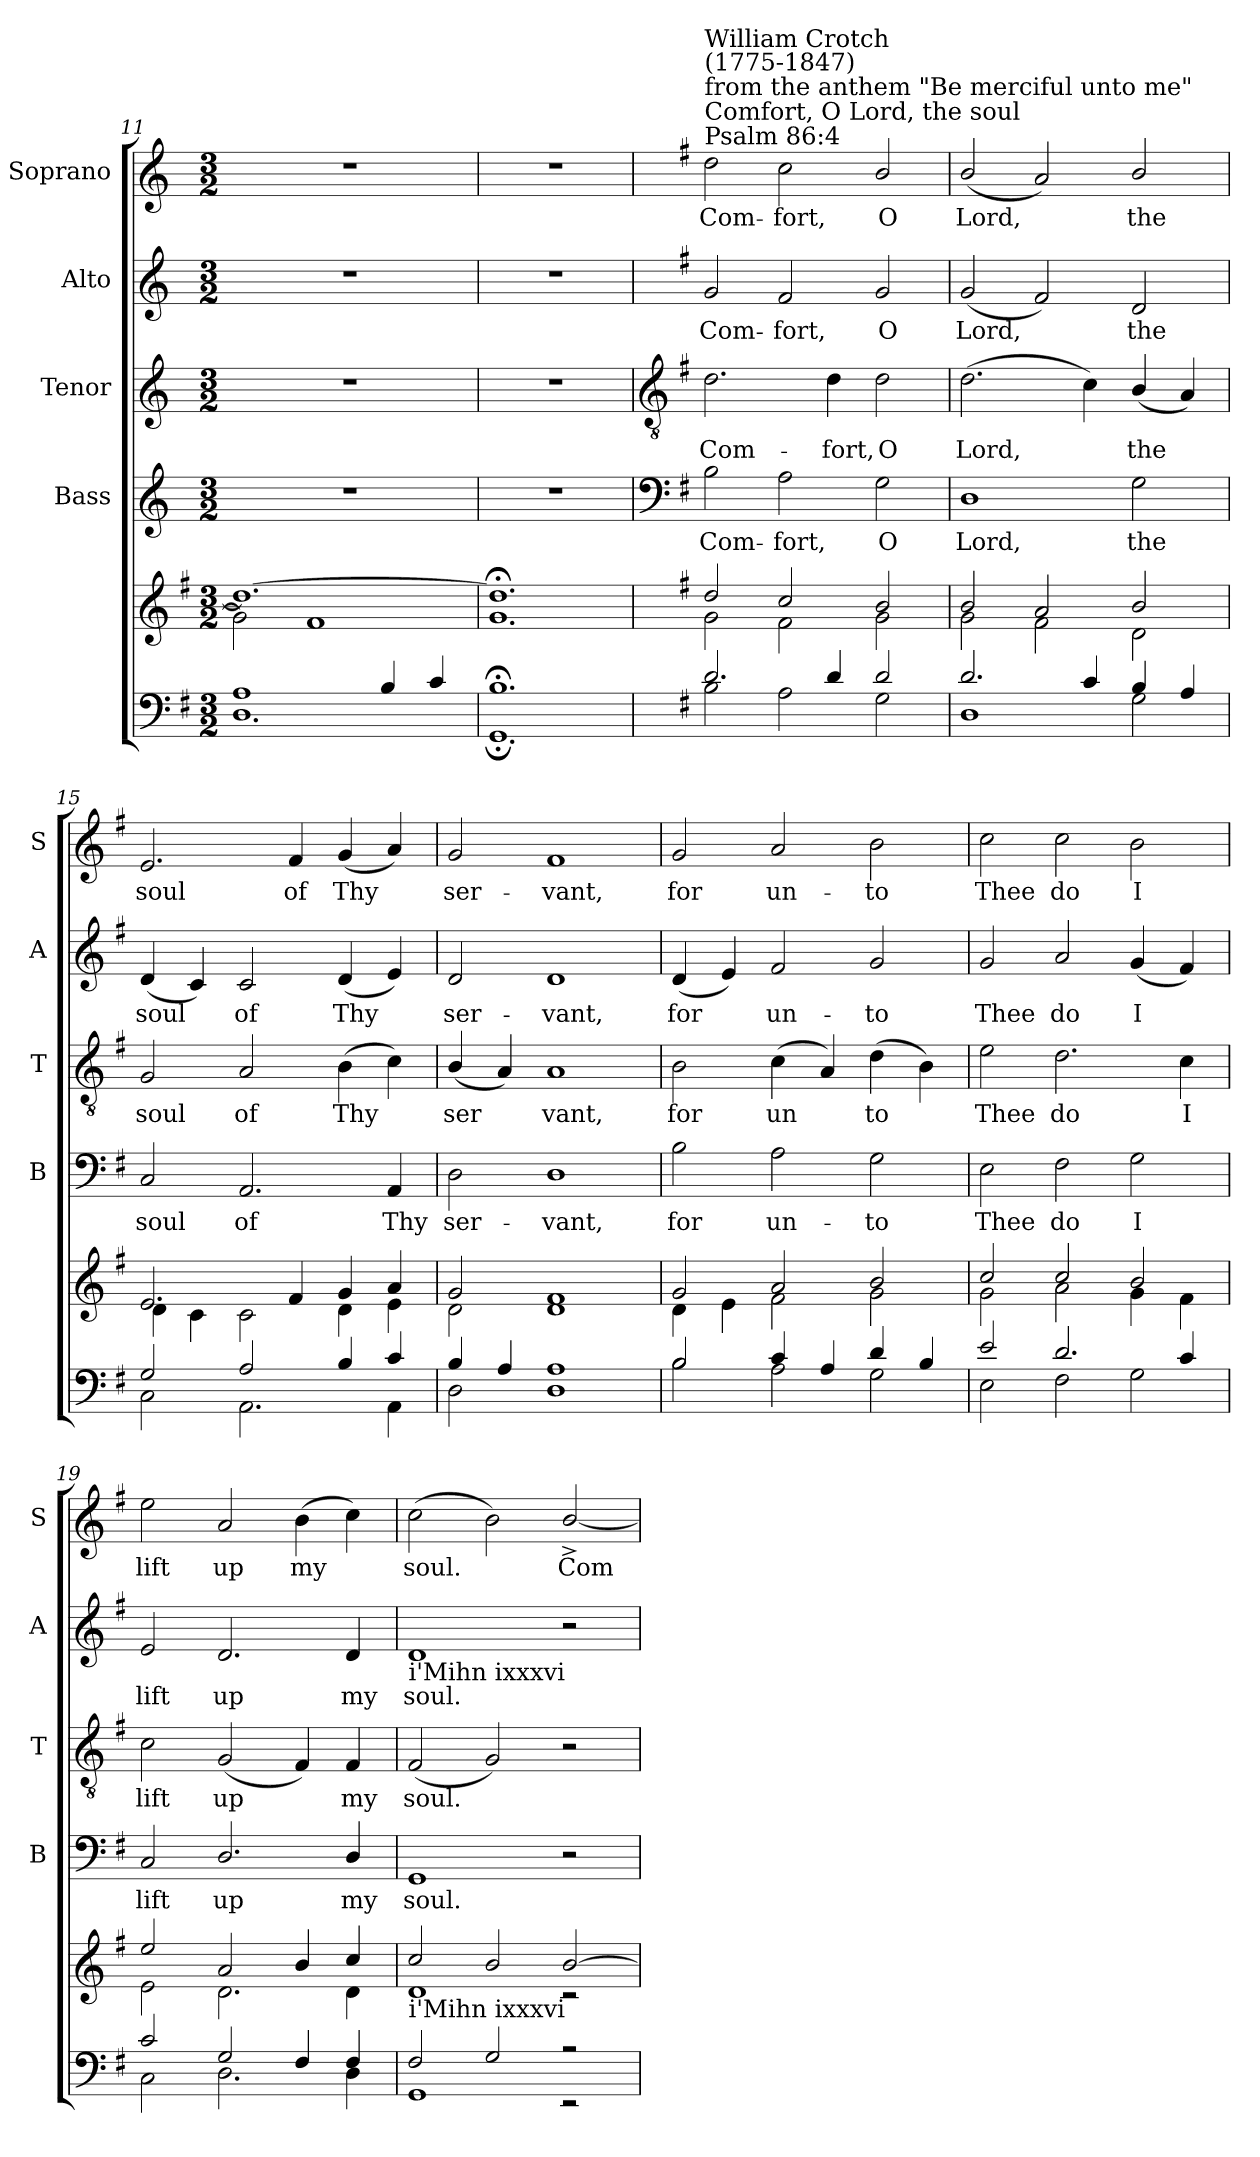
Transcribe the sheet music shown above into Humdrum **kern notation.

**kern	**kern	**kern	**text	**kern	**text	**kern	**text	**kern	**text
*part6	*part5	*part4	*part4	*part3	*part3	*part2	*part2	*part1	*part1
*staff6	*staff5	*staff4	*staff4	*staff3	*staff3	*staff2	*staff2	*staff1	*staff1
*	*	*I"Bass	*	*I"Tenor	*	*I"Alto	*	*I"Soprano	*
*	*	*I'B	*	*I'T	*	*I'A	*	*I'S	*
*clefF4	*clefG2	*clefG2	*	*clefG2	*	*clefG2	*	*clefG2	*
*k[f#]	*k[f#]	*k[]	*	*k[]	*	*k[]	*	*k[]	*
*G:	*G:	*C:	*	*C:	*	*C:	*	*C:	*
*M3/2	*M3/2	*M3/2	*	*M3/2	*	*M3/2	*	*M3/2	*
=11	=11	=11	=11	=11	=11	=11	=11	=11	=11
*^	*^	*	*	*	*	*	*	*	*
1A	1.D	1.dd_	2g\]	1.r	.	1.r	.	1.r	.	1.r	.
.	.	.	1f#	.	.	.	.	.	.	.	.
4B/	.	.	.	.	.	.	.	.	.	.	.
4c/	.	.	.	.	.	.	.	.	.	.	.
=12	=12	=12	=12	=12	=12	=12	=12	=12	=12	=12	=12
1.B;<	1.GG;	1.dd;<]	1.g	1.r	.	1.r	.	1.r	.	1.r	.
!!LO:LB:g=z
=13	=13	=13	=13	=13	=13	=13	=13	=13	=13	=13	=13
*	*	*	*	*clefF4	*	*clefGv2	*	*	*	*	*
*	*	*	*	*k[f#]	*	*k[f#]	*	*k[f#]	*	*k[f#]	*
*	*	*	*	*G:	*	*G:	*	*G:	*	*G:	*
!	!	!	!	!	!	!	!	!	!	!LO:TX:a:t=Psalm 86&colon;4	!
!	!	!	!	!	!	!	!	!	!	!LO:TX:a:t=Comfort, O Lord, the soul	!
!	!	!	!	!	!	!	!	!	!	!LO:TX:a:t=from the anthem "Be merciful unto me"	!
!	!	!	!	!	!	!	!	!	!	!LO:TX:a:t=William Crotch\n(1775-1847)	!
!	!	!	!	!	!LO:LY:b	!	!LO:LY:b	!	!LO:LY:b	!	!LO:LY:b
2.d/	2B\	2dd/	2g\	2B\	Com-	2.d\	Com-	2g/	Com-	2dd\	Com-
!	!	!	!	!	!LO:LY:b	!	!	!	!LO:LY:b	!	!LO:LY:b
.	2A\	2cc/	2f#\	2A\	-fort,	.	.	2f#/	-fort,	2cc\	-fort,
!	!	!	!	!	!	!	!LO:LY:b	!	!	!	!
4d/	.	.	.	.	.	4d\	-fort,	.	.	.	.
!	!	!	!	!	!LO:LY:b	!	!LO:LY:b	!	!LO:LY:b	!	!LO:LY:b
2d/	2G\	2b/	2g\	2G\	O	2d\	O	2g/	O	2b/	O
=14	=14	=14	=14	=14	=14	=14	=14	=14	=14	=14	=14
!	!	!	!	!	!LO:LY:b	!	!LO:LY:b	!	!LO:LY:b	!	!LO:LY:b
2.d/	1D	2b/	2g\	1D	Lord,	(>2.d\	Lord,	(<2g/	Lord,	(<2b/	Lord,
.	.	2a/	2f#\	.	.	.	.	2f#/)	.	2a/)	.
4c/	.	.	.	.	.	4c\)	.	.	.	.	.
!	!	!	!	!	!LO:LY:b	!	!LO:LY:b	!	!LO:LY:b	!	!LO:LY:b
4B/	2G\	2b/	2d\	2G\	the	(<4B/	the	2d/	the	2b/	the
4A/	.	.	.	.	.	4A/)	.	.	.	.	.
=15	=15	=15	=15	=15	=15	=15	=15	=15	=15	=15	=15
!	!	!	!	!	!LO:LY:b	!	!LO:LY:b	!	!LO:LY:b	!	!LO:LY:b
2G/	2C\	2.e/	4d\	2C/	soul	2G/	soul	(<4d/	soul	2.e/	soul
.	.	.	4c\	.	.	.	.	4c/)	.	.	.
!	!	!	!	!	!LO:LY:b	!	!LO:LY:b	!	!LO:LY:b	!	!
2A/	2.AA\	.	2c\	2.AA/	of	2A/	of	2c/	of	.	.
!	!	!	!	!	!	!	!	!	!	!	!LO:LY:b
.	.	4f#/	.	.	.	.	.	.	.	4f#/	of
!	!	!	!	!	!	!	!LO:LY:b	!	!LO:LY:b	!	!LO:LY:b
4B/	.	4g/	4d\	.	.	(>4B\	Thy	(<4d/	Thy	(<4g/	Thy
!	!	!	!	!	!LO:LY:b	!	!	!	!	!	!
4c/	4AA\	4a/	4e\	4AA/	Thy	4c\)	.	4e/)	.	4a/)	.
=16	=16	=16	=16	=16	=16	=16	=16	=16	=16	=16	=16
!	!	!	!	!	!LO:LY:b	!	!LO:LY:b	!	!LO:LY:b	!	!LO:LY:b
4B/	2D\	2g/	2d\	2D\	ser-	(<4B/	ser­	2d/	ser-	2g/	ser-
4A/	.	.	.	.	.	4A/)	.	.	.	.	.
!	!	!	!	!	!LO:LY:b	!	!LO:LY:b	!	!LO:LY:b	!	!LO:LY:b
1A	1D	1f#	1d	1D	-vant,	1A	vant,	1d	-vant,	1f#	-vant,
=17	=17	=17	=17	=17	=17	=17	=17	=17	=17	=17	=17
!	!	!	!	!	!LO:LY:b	!	!LO:LY:b	!	!LO:LY:b	!	!LO:LY:b
2B/	2B\	2g/	4d\	2B\	for	2B\	for	(<4d/	for	2g/	for
.	.	.	4e\	.	.	.	.	4e/)	.	.	.
!	!	!	!	!	!LO:LY:b	!	!LO:LY:b	!	!LO:LY:b	!	!LO:LY:b
4c/	2A\	2a/	2f#\	2A\	un-	(<4c\	un­	2f#/	un-	2a/	un-
4A/	.	.	.	.	.	4A/)	.	.	.	.	.
!	!	!	!	!	!LO:LY:b	!	!LO:LY:b	!	!LO:LY:b	!	!LO:LY:b
4d/	2G\	2b/	2g\	2G\	-to	(>4d\	to	2g/	-to	2b\	-to
4B/	.	.	.	.	.	4B\)	.	.	.	.	.
=18	=18	=18	=18	=18	=18	=18	=18	=18	=18	=18	=18
!	!	!	!	!	!LO:LY:b	!	!LO:LY:b	!	!LO:LY:b	!	!LO:LY:b
2e/	2E\	2cc/	2g\	2E\	Thee	2e\	Thee	2g/	Thee	2cc\	Thee
!	!	!	!	!	!LO:LY:b	!	!LO:LY:b	!	!LO:LY:b	!	!LO:LY:b
2.d/	2F#\	2cc/	2a\	2F#\	do	2.d\	do	2a/	do	2cc\	do
!	!	!	!	!	!LO:LY:b	!	!	!	!LO:LY:b	!	!LO:LY:b
.	2G\	2b/	4g\	2G\	I	.	.	(<4g/	I	2b\	I
!	!	!	!	!	!	!	!LO:LY:b	!	!	!	!
4c/	.	.	4f#\	.	.	4c\	I	4f#/)	.	.	.
!!LO:LB:g=z
=19	=19	=19	=19	=19	=19	=19	=19	=19	=19	=19	=19
!	!	!	!	!	!LO:LY:b	!	!LO:LY:b	!	!LO:LY:b	!	!LO:LY:b
2c/	2C\	2ee/	2e\	2C/	lift	2c\	lift	2e/	lift	2ee\	lift
!	!	!	!	!	!LO:LY:b	!	!LO:LY:b	!	!LO:LY:b	!	!LO:LY:b
2G/	2.D\	2a/	2.d\	2.D/	up	(<2G/	up	2.d/	up	2a/	up
!	!	!	!	!	!	!	!	!	!	!	!LO:LY:b
4F#/	.	4b/	.	.	.	4F#/)	.	.	.	(>4b\	my
!	!	!	!	!	!LO:LY:b	!	!LO:LY:b	!	!LO:LY:b	!	!
4F#/	4D\	4cc/	4d\	4D/	my	4F#/	my	4d/	my	4cc\)	.
=20	=20	=20	=20	=20	=20	=20	=20	=20	=20	=20	=20
!	!	!	!	!	!	!	!	!LO:TX:b:t=i'Mihn ixxxvi	!	!	!
!	!	!LO:TX:b:t=i'Mihn ixxxvi	!	!	!	!	!	!	!	!	!
!	!	!	!	!	!LO:LY:b	!	!LO:LY:b	!	!LO:LY:b	!	!LO:LY:b
2F#/	1GG	2cc/	1d	1GG	soul.	(<2F#/	soul.	1d	soul.	(>2cc\	soul.
2G/	.	2b/	.	.	.	2G/)	.	.	.	2b\)	.
!	!	!	!	!	!	!	!	!	!	!	!LO:LY:b
2r	2r	[>2b/	2rc	2r	.	2r	.	2r	.	[2b^>/	Com­
*v	*v	*	*	*	*	*	*	*	*	*	*
*	*v	*v	*	*	*	*	*	*	*	*
=	=	=	=	=	=	=	=	=	=
*-	*-	*-	*-	*-	*-	*-	*-	*-	*-
